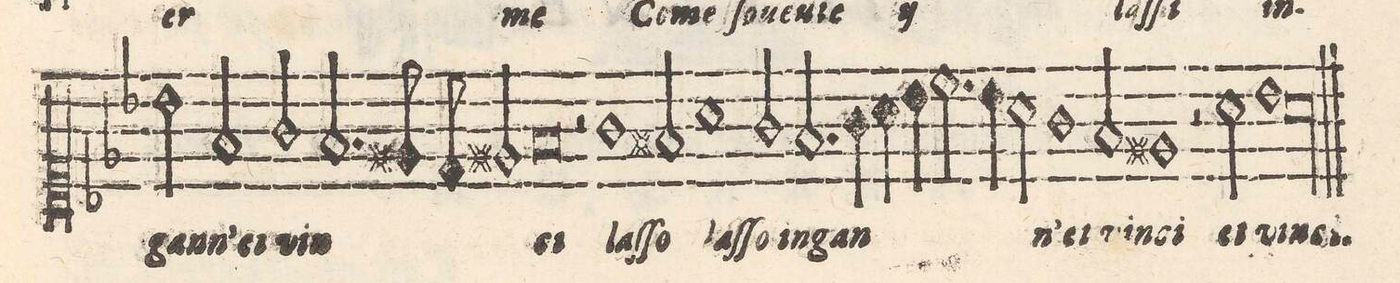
**kern	**text
*I"CANTO	*
*clefC1	*
*k[b-e-]	*
*met(C|)	*
*M2/2	*
2b-\	-gen-
2fny/	-n'et
=199-	=199-
2g/	vin-
2.f/	.
=200-	=200-
8en/	.
8d/	.
2e/	.
=201-	=201-
0f	ci
=202-	=202-
=203-	=203-
2r	.
1g\	laſ-
=204-	=204-
2f#X/	-ſo
=205-	=205-
1a	laſ-
=206-	=206-
2g/	-ſo
2.fny/	in-
=207-	=207-
.	-gan-
4g\	.
4a\	.
4b-\	.
=208-	=208-
2.cc\	.
4b-\	.
=209-	=209-
2a\	.
1g\	-n'et
=210-	=210-
2f/	vin-
=211-	=211-
1en	-ci
=212-	=212-
2r	.
2a\	cin-
=213-	=213-
1b-	.
=214-	=214-
00a	-ci.
=215-	=215-
=216-	=216-
==	==
*-	*-
